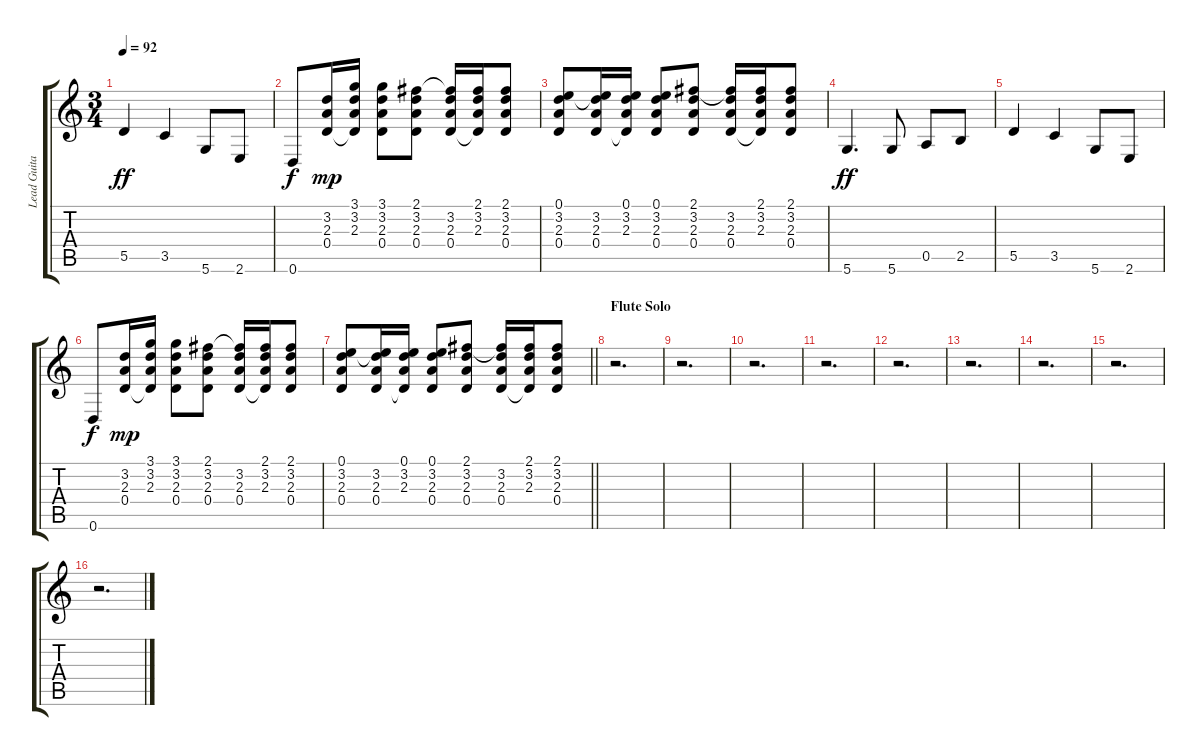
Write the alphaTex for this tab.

\track ("Lead Guitar" "Lead Guita") {instrument acousticguitarsteel}
\staff {score tabs}
\tuning (E4 B3 G3 D3 A2 D2) {hide}
\ts (3 4)
\tempo 92
\clef g2
\ks c
5.5.4{dy ff} 3.5.4 5.6.8 2.6.8 |
0.6.8{dy f} (3.2 2.3 0.4).16{dy mp} (3.1 3.2 2.3 0.4{t}).16 (3.1 3.2 2.3 0.4).8 (2.1 3.2 2.3 0.4).8 (2.1{t} 3.2 2.3 0.4).16 (2.1 3.2 2.3 0.4{t}).16 (2.1 3.2 2.3 0.4).8 |
(0.1 3.2 2.3 0.4).8 (0.1{t} 3.2 2.3 0.4).16 (0.1 3.2 2.3 0.4{t}).16 (0.1 3.2 2.3 0.4).8 (2.1 3.2 2.3 0.4).8 (2.1{t} 3.2 2.3 0.4).16 (2.1 3.2 2.3 0.4{t}).16 (2.1 3.2 2.3 0.4).8 |
5.6.4{d dy ff} 5.6.8 0.5.8 2.5.8 |
5.5.4 3.5.4 5.6.8 2.6.8 |
0.6.8{dy f} (3.2 2.3 0.4).16{dy mp} (3.1 3.2 2.3 0.4{t}).16 (3.1 3.2 2.3 0.4).8 (2.1 3.2 2.3 0.4).8 (2.1{t} 3.2 2.3 0.4).16 (2.1 3.2 2.3 0.4{t}).16 (2.1 3.2 2.3 0.4).8 |
\barLineRight lightlight
(0.1 3.2 2.3 0.4).8 (0.1{t} 3.2 2.3 0.4).16 (0.1 3.2 2.3 0.4{t}).16 (0.1 3.2 2.3 0.4).8 (2.1 3.2 2.3 0.4).8 (2.1{t} 3.2 2.3 0.4).16 (2.1 3.2 2.3 0.4{t}).16 (2.1 3.2 2.3 0.4).8 |
\section ("" "Flute Solo")
r.2{d} |
r.2{d} |
r.2{d} |
r.2{d} |
r.2{d} |
r.2{d} |
r.2{d} |
r.2{d} |
r.2{d}
